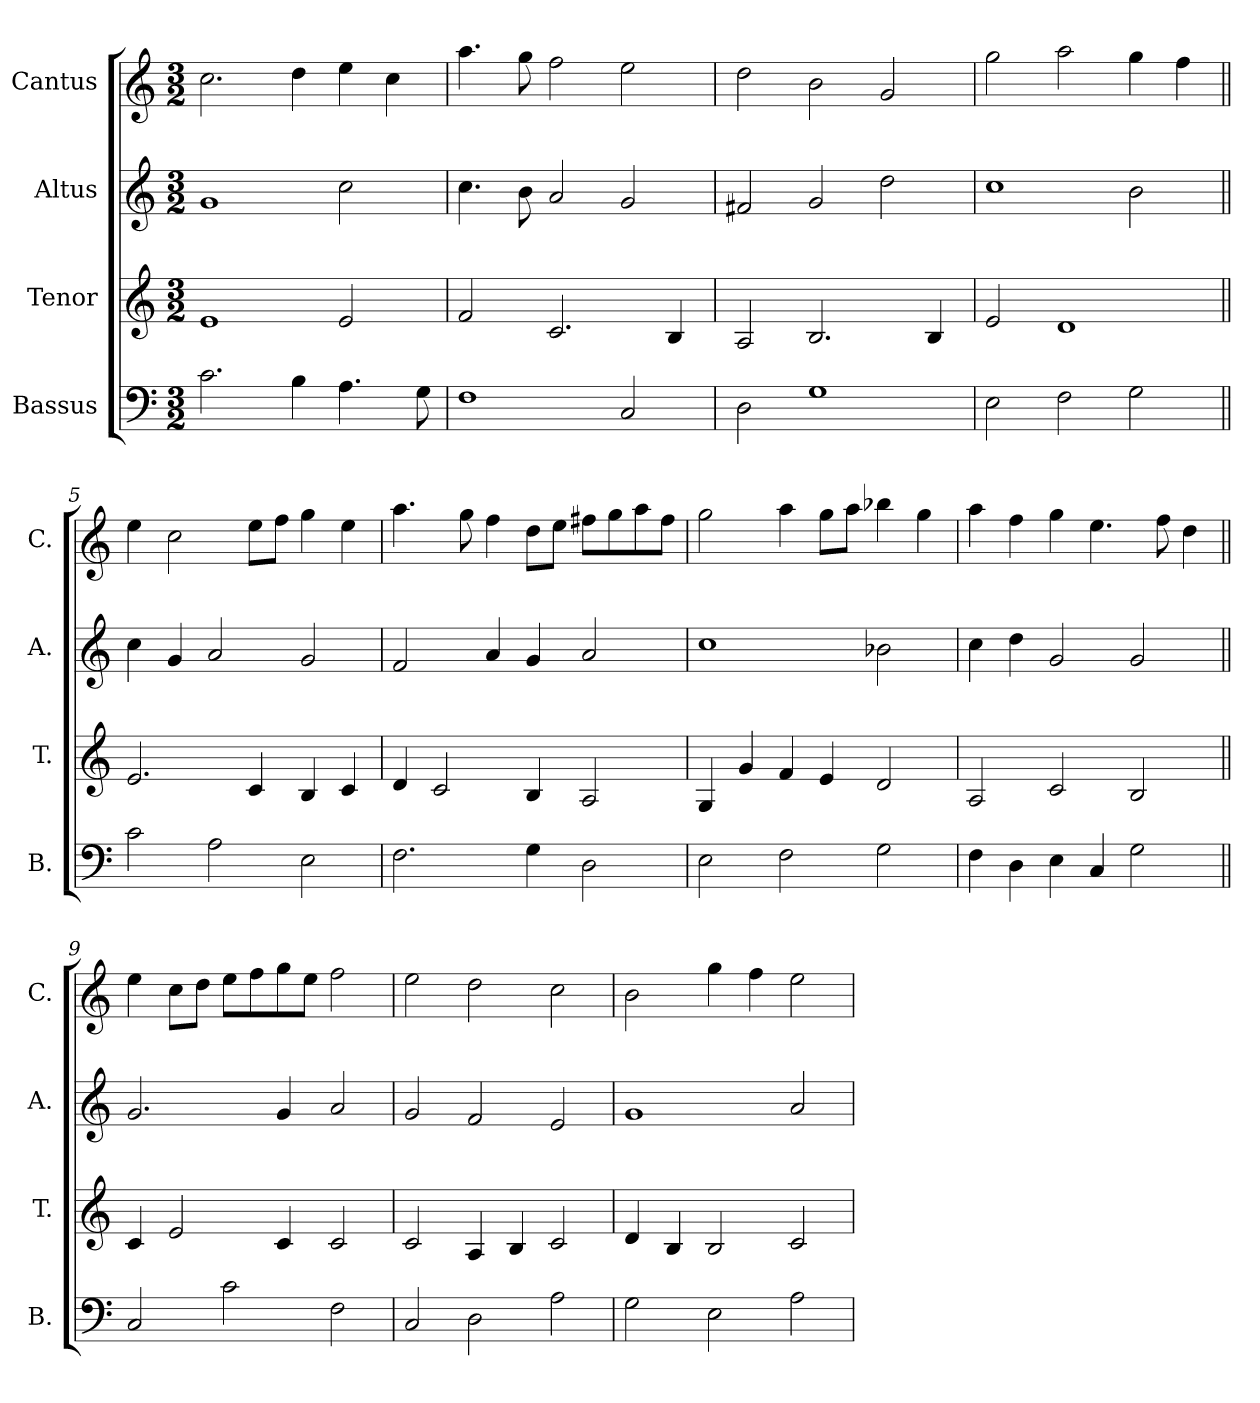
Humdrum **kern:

**kern	**kern	**kern	**kern
*part4	*part3	*part2	*part1
*staff4	*staff3	*staff2	*staff1
*I"Bassus	*I"Tenor	*I"Altus	*I"Cantus
*I'B.	*I'T.	*I'A.	*I'C.
*clefF4	*clefG2	*clefG2	*clefG2
*k[]	*k[]	*k[]	*k[]
*M3/2	*M3/2	*M3/2	*M3/2
=1	=1	=1	=1
2.c\	1e	1g	2.cc\
4B\	.	.	4dd\
4.A\	2e/	2cc\	4ee\
.	.	.	4cc\
8G\	.	.	.
=2	=2	=2	=2
1F	2f/	4.cc\	4.aa\
.	.	8b\	8gg\
.	2.c/	2a/	2ff\
2C/	.	2g/	2ee\
.	4B/	.	.
=3	=3	=3	=3
2D\	2A/	2f#X/	2dd\
1G	2.B/	2g/	2b\
.	.	2dd\	2g/
.	4B/	.	.
=4	=4	=4	=4
2E\	2e/	1cc	2gg\
2F\	1d	.	2aa\
2G\	.	2b\	4gg\
.	.	.	4ff\
=5||	=5||	=5||	=5||
2c\	2.e/	4cc\	4ee\
.	.	4g/	2cc\
2A\	.	2a/	.
.	4c/	.	8ee\L
.	.	.	8ff\J
2E\	4B/	2g/	4gg\
.	4c/	.	4ee\
=6	=6	=6	=6
2.F\	4d/	2f/	4.aa\
.	2c/	.	.
.	.	.	8gg\
.	.	4a/	4ff\
4G\	4B/	4g/	8dd\L
.	.	.	8ee\J
2D\	2A/	2a/	8ff#X\L
.	.	.	8gg\
.	.	.	8aa\
.	.	.	8ff#\J
=7	=7	=7	=7
2E\	4G/	1cc	2gg\
.	4g/	.	.
2F\	4f/	.	4aa\
.	4e/	.	8gg\L
.	.	.	8aa\J
2G\	2d/	2b-X\	4bb-X\
.	.	.	4gg\
=8	=8	=8	=8
4F\	2A/	4cc\	4aa\
4D\	.	4dd\	4ff\
4E\	2c/	2g/	4gg\
4C/	.	.	4.ee\
2G\	2B/	2g/	.
.	.	.	8ff\
.	.	.	4dd\
=9||	=9||	=9||	=9||
2C/	4c/	2.g/	4ee\
.	2e/	.	8cc\L
.	.	.	8dd\J
2c\	.	.	8ee\L
.	.	.	8ff\
.	4c/	4g/	8gg\
.	.	.	8ee\J
2F\	2c/	2a/	2ff\
=10	=10	=10	=10
2C/	2c/	2g/	2ee\
2D\	4A/	2f/	2dd\
.	4B/	.	.
2A\	2c/	2e/	2cc\
=11	=11	=11	=11
2G\	4d/	1g	2b\
.	4B/	.	.
2E\	2B/	.	4gg\
.	.	.	4ff\
2A\	2c/	2a/	2ee\
=	=	=	=
*-	*-	*-	*-
